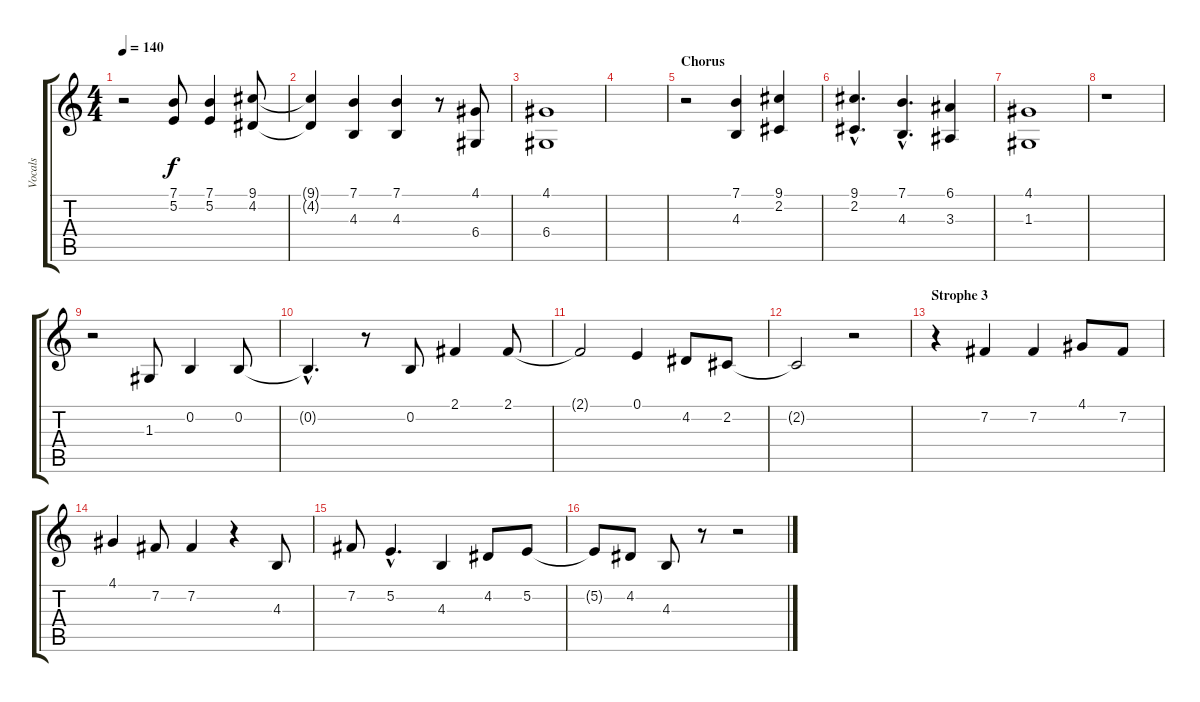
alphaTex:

\track ("Vocals" "Vocals") {instrument lead2sawtooth}
\staff {score tabs}
\tuning (E4 B3 G3 D3 A2 E2) {hide}
\ts (4 4)
\tempo 140
\clef g2
\ks c
r.2{dy f} (7.1 5.2).8 (7.1 5.2).4 (9.1 4.2).8 |
(9.1{t} 4.2{t}).4 (7.1 4.3).4 (7.1 4.3).4 r.8 (4.1 6.4).8 |
(4.1 6.4).1 |
|
\section ("" "Chorus")
r.2 (7.1 4.3).4 (9.1 2.2).4 |
(9.1{hac} 2.2{hac}).4{d} (7.1{hac} 4.3{hac}).4{d} (6.1 3.3).4 |
(4.1 1.3).1 |
r.1 |
r.2 1.3.8 0.2.4 0.2.8 |
0.2{hac t}.4{d} r.8 0.2.8 2.1.4 2.1.8 |
2.1{t}.2 0.1.4 4.2.8 2.2.8 |
2.2{t}.2 r.2 |
\section ("" "Strophe 3")
r.4 7.2.4 7.2.4 4.1.8 7.2.8 |
4.1.4 7.2.8 7.2.4 r.4 4.3.8 |
7.2.8 5.2{hac}.4{d} 4.3.4 4.2.8 5.2.8 |
5.2{t}.8 4.2.8 4.3.8 r.8 r.2
